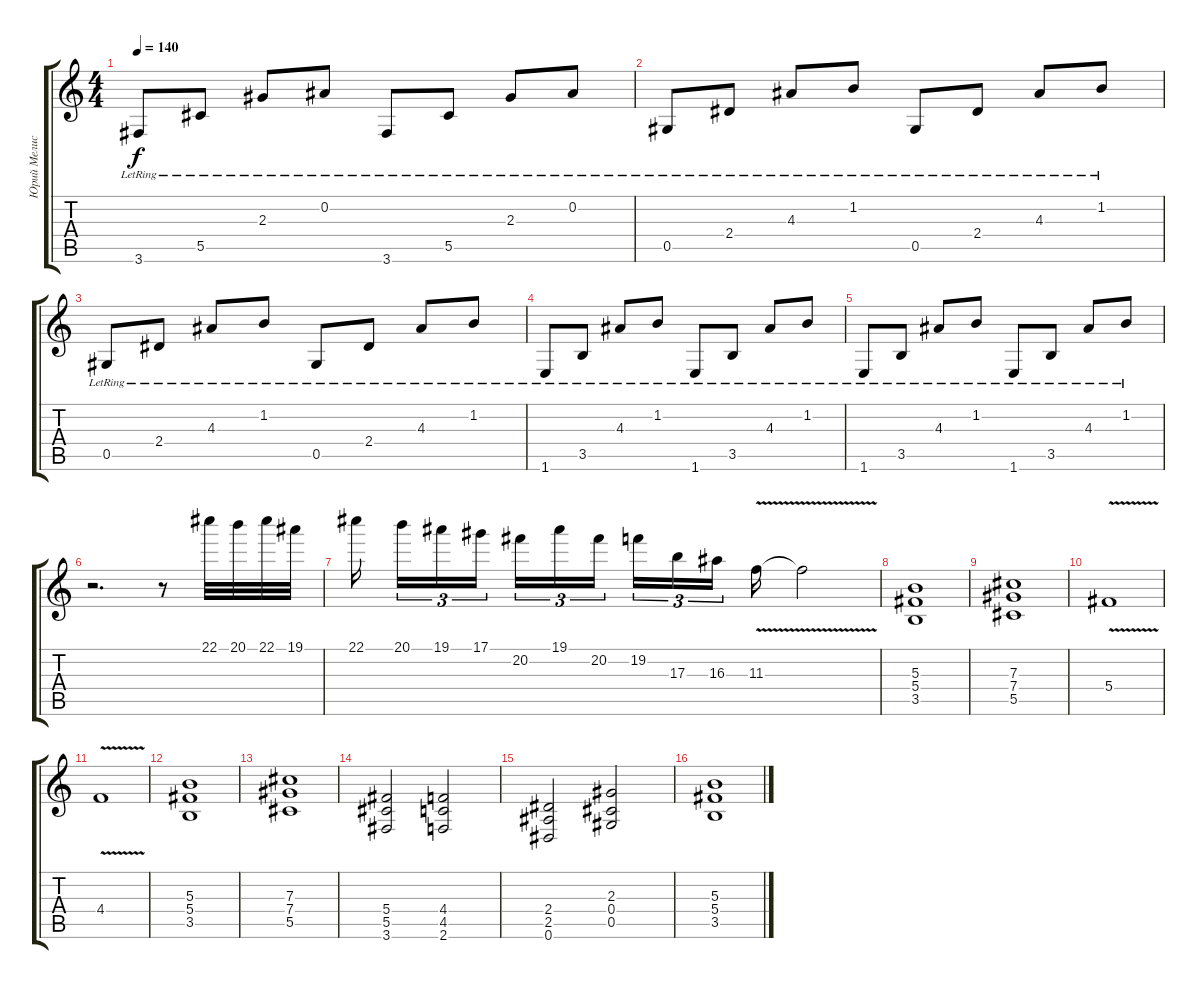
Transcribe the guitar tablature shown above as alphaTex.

\track ("Юрий Мелисов" "Юрий Мелис") {instrument distortionguitar}
\staff {score tabs}
\tuning (Eb4 Bb3 Gb3 Db3 Ab2 Eb2) {hide}
\ts (4 4)
\tempo 140
\clef g2
\ks c
3.6{lr}.8{dy f} 5.5{lr}.8 2.3{lr}.8 0.2{lr}.8 3.6{lr}.8 5.5{lr}.8 2.3{lr}.8 0.2{lr}.8 |
0.5{lr}.8 2.4{lr}.8 4.3{lr}.8 1.2{lr}.8 0.5{lr}.8 2.4{lr}.8 4.3{lr}.8 1.2{lr}.8 |
0.5{lr}.8 2.4{lr}.8 4.3{lr}.8 1.2{lr}.8 0.5{lr}.8 2.4{lr}.8 4.3{lr}.8 1.2{lr}.8 |
1.6{lr}.8 3.5{lr}.8 4.3{lr}.8 1.2{lr}.8 1.6{lr}.8 3.5{lr}.8 4.3{lr}.8 1.2{lr}.8 |
1.6{lr}.8 3.5{lr}.8 4.3{lr}.8 1.2{lr}.8 1.6{lr}.8 3.5{lr}.8 4.3{lr}.8 1.2{lr}.8 |
r.2{d volume 14 balance 13 instrument distortionguitar} r.8 22.1.32 20.1.32 22.1.32 19.1.32 |
22.1.16{beam splitsecondary} 20.1.16{tu (3 2)} 19.1.16{tu (3 2)} 17.1.16{tu (3 2) beam splitsecondary} 20.2.16{tu (3 2)} 19.1.16{tu (3 2)} 20.2.16{tu (3 2) beam splitsecondary} 19.2.16{tu (3 2)} 17.3.16{tu (3 2)} 16.3.16{tu (3 2) beam splitsecondary} 11.3{v}.16 11.3{t}.2 |
(5.3 5.4 3.5).1{volume 13 balance 8} |
(7.3 7.4 5.5).1 |
5.4{v}.1{balance 14} |
4.4{v}.1 |
(5.3 5.4 3.5).1{balance 8} |
(7.3 7.4 5.5).1 |
(5.4 5.5 3.6).2 (4.4 4.5 2.6).2 |
(2.4 2.5 0.6).2 (2.3 0.4 0.5).2 |
(5.3 5.4 3.5).1
